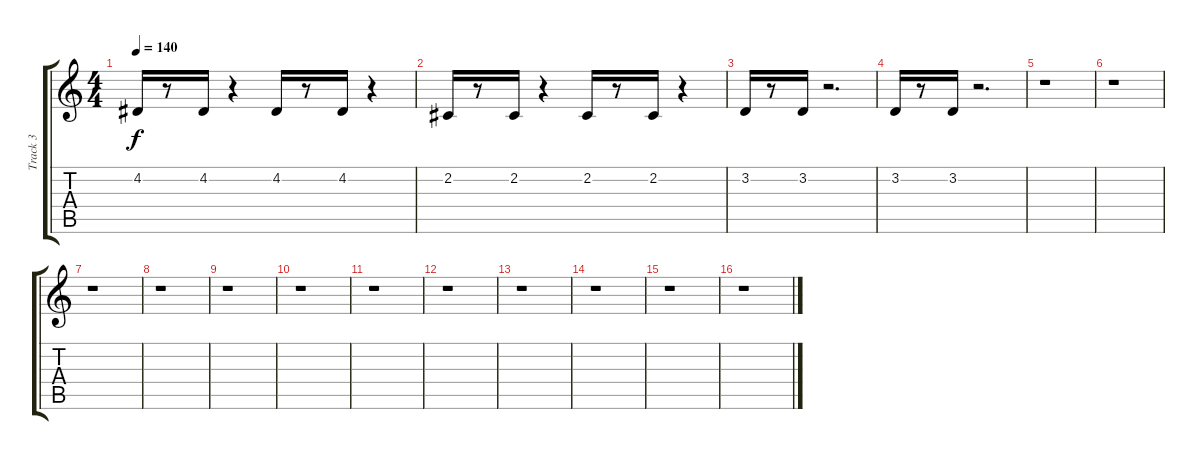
\track ("Track 3" "Track 3") {instrument tenorsax}
\staff {score tabs}
\tuning (E4 B3 G3 D3 A2 E2) {hide}
\ts (4 4)
\tempo 140
\clef g2
\ks c
4.2.16{dy f} r.8 4.2.16 r.4 4.2.16 r.8 4.2.16 r.4 |
2.2.16 r.8 2.2.16 r.4 2.2.16 r.8 2.2.16 r.4 |
3.2.16 r.8 3.2.16 r.2{d} |
3.2.16 r.8 3.2.16 r.2{d} |
r.1 |
r.1 |
r.1 |
r.1 |
r.1 |
r.1 |
r.1 |
r.1 |
r.1 |
r.1 |
r.1 |
r.1
